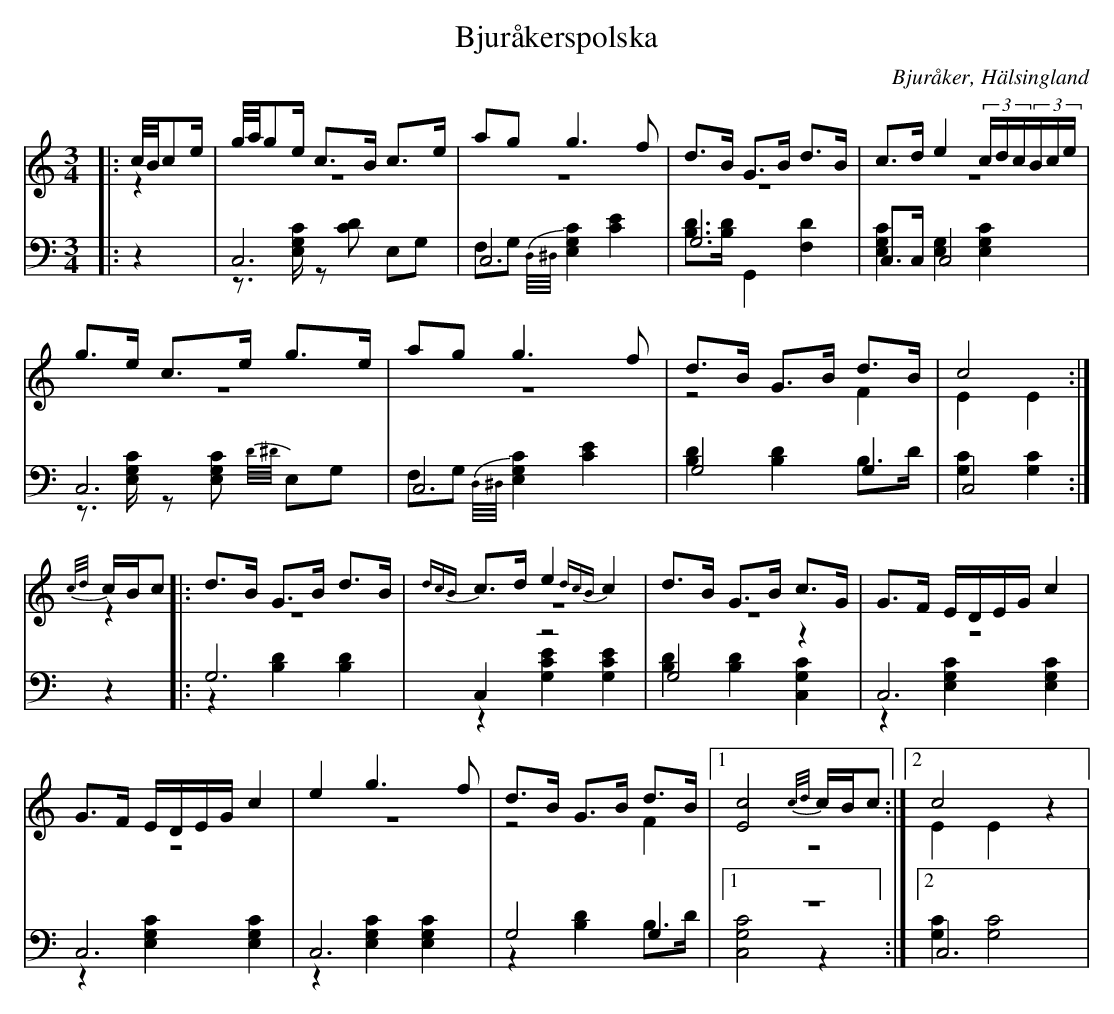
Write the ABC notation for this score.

X:1
T: Bjuråkerspolska
O: Bjuråker, Hälsingland
M: 3/4
L: 1/8
K: C
V:1
V:2 merge
V:3
V:4 merge
V:1
|:c//B//ce/|g//a//ge/ c>B c>e|ag g3 f|d>B G>B d>B|c>d e2 (3c/d/c/(3B/c/e/|
g>e c>e g>e|ag g3 f|d>B G>B d>B|c4:|
{c/d/}c/B/c |:d>B G>B d>B|{dcB}c>d e2 {dcB}c2|d>B G>B c>G|G>F E/D/E/G/ c2|
G>F E/D/E/G/ c2|e2 g3 f|d>B G>B d>B|1 [E4c4] {c/d/}c/B/c:|2 c4 z2|
V:2
|:z2|z6|z6|z6|z6|
z6|z6|z4 F2|E2 E2:|
z2|:z6|z6|z6|z6|
 z6|z6|z4 F2|1 z6:|2 E2 E2 z2|
V:3 clef=bass
|:z2|C,6|C,6|G,6|C,>C, C,4|
C,6|C,6|G,4 G,2|C,4:|
z2|:G,6|C,2 z4|G,4 z2|C,6|
 C,6|C,6|G,4 G,2|1 z6:|2 C,6|
V:4 clef=bass
|:z2|z>[E,G,C] z[CD] E,G,|F,G, {D,//^D,//}[E,2G,2C2] [E2C2]|[B,D]>[B,D] G,,2 [F,2D2]|[E,2G,2C2] [E,2G,2] [E,2G,2C2]|
z>[E,G,C] z[E,G,C] {D//^D//}E,G,|F,G, {D,//^D,//}[E,2G,2C2] [E2C2]|[B,2D2] [B,2D2] B,>D|[G,2C2][G,2C2]:|
z2|:z2 [B,2D2] [B,2D2]|z2 [G,2C2E2] [G,2C2E2]|[B,2D2][B,2D2] [C,2G,2C2]|z2 [E,2G,2C2] [E,2G,2C2]|
z2 [E,2G,2C2] [E,2G,2C2]|z2 [E,2G,2C2] [E,2G,2C2]|z2 [B,2D2] B,>D|1 [C,4G,4C4] z2:|2 [G,2C2] [G,4C4]|
